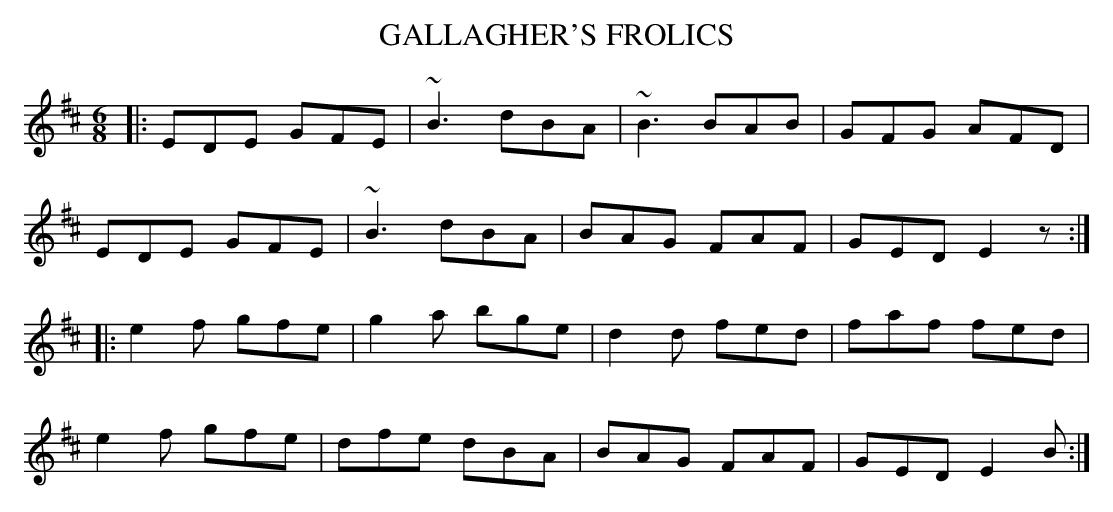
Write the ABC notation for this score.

X:1
T:GALLAGHER'S FROLICS
M:6/8
L:1/8
K:D
|:EDE GFE|~B3 dBA|~B3 BAB|GFG AFD|
EDE GFE|~B3 dBA|BAG FAF|GED E2z:|
|:e2f gfe|g2a bge|d2d fed|faf fed|
e2f gfe|dfe dBA|BAG FAF|GED E2B:|
